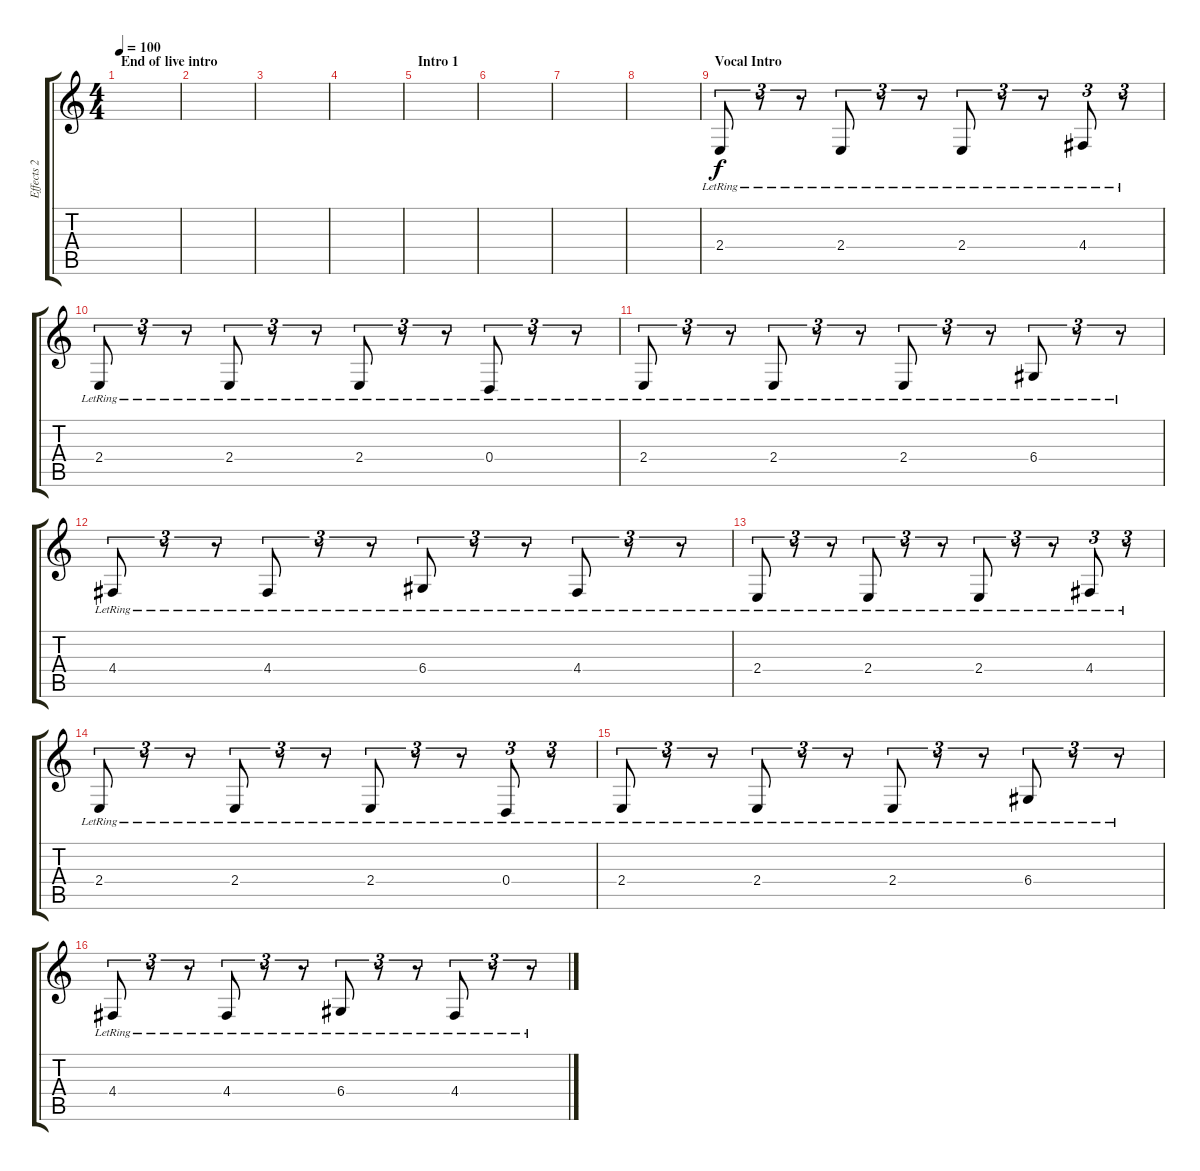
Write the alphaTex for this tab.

\track ("Effects 2" "Effects 2") {instrument choiraahs}
\staff {score tabs}
\tuning (E4 B3 G3 D3 A2 E2) {hide}
\ts (4 4)
\section ("" "End of live intro")
\tempo 100
\clef g2
\ks c
|
|
|
|
\section ("" "Intro 1")
|
|
|
|
\section ("" "Vocal Intro")
2.4{lr}.8{tu (3 2)} r.8{tu (3 2)} r.8{tu (3 2)} 2.4{lr}.8{tu (3 2)} r.8{tu (3 2)} r.8{tu (3 2)} 2.4{lr}.8{tu (3 2)} r.8{tu (3 2)} r.8{tu (3 2)} 4.4{lr}.8{tu (3 2)} r.8{tu (3 2)} |
2.4{lr}.8{tu (3 2)} r.8{tu (3 2)} r.8{tu (3 2)} 2.4{lr}.8{tu (3 2)} r.8{tu (3 2)} r.8{tu (3 2)} 2.4{lr}.8{tu (3 2)} r.8{tu (3 2)} r.8{tu (3 2)} 0.4{lr}.8{tu (3 2)} r.8{tu (3 2)} r.8{tu (3 2)} |
2.4{lr}.8{tu (3 2)} r.8{tu (3 2)} r.8{tu (3 2)} 2.4{lr}.8{tu (3 2)} r.8{tu (3 2)} r.8{tu (3 2)} 2.4{lr}.8{tu (3 2)} r.8{tu (3 2)} r.8{tu (3 2)} 6.4{lr}.8{tu (3 2)} r.8{tu (3 2)} r.8{tu (3 2)} |
4.4{lr}.8{tu (3 2)} r.8{tu (3 2)} r.8{tu (3 2)} 4.4{lr}.8{tu (3 2)} r.8{tu (3 2)} r.8{tu (3 2)} 6.4{lr}.8{tu (3 2)} r.8{tu (3 2)} r.8{tu (3 2)} 4.4{lr}.8{tu (3 2)} r.8{tu (3 2)} r.8{tu (3 2)} |
2.4{lr}.8{tu (3 2)} r.8{tu (3 2)} r.8{tu (3 2)} 2.4{lr}.8{tu (3 2)} r.8{tu (3 2)} r.8{tu (3 2)} 2.4{lr}.8{tu (3 2)} r.8{tu (3 2)} r.8{tu (3 2)} 4.4{lr}.8{tu (3 2)} r.8{tu (3 2)} |
2.4{lr}.8{tu (3 2)} r.8{tu (3 2)} r.8{tu (3 2)} 2.4{lr}.8{tu (3 2)} r.8{tu (3 2)} r.8{tu (3 2)} 2.4{lr}.8{tu (3 2)} r.8{tu (3 2)} r.8{tu (3 2)} 0.4{lr}.8{tu (3 2)} r.8{tu (3 2)} |
2.4{lr}.8{tu (3 2)} r.8{tu (3 2)} r.8{tu (3 2)} 2.4{lr}.8{tu (3 2)} r.8{tu (3 2)} r.8{tu (3 2)} 2.4{lr}.8{tu (3 2)} r.8{tu (3 2)} r.8{tu (3 2)} 6.4{lr}.8{tu (3 2)} r.8{tu (3 2)} r.8{tu (3 2)} |
4.4{lr}.8{tu (3 2)} r.8{tu (3 2)} r.8{tu (3 2)} 4.4{lr}.8{tu (3 2)} r.8{tu (3 2)} r.8{tu (3 2)} 6.4{lr}.8{tu (3 2)} r.8{tu (3 2)} r.8{tu (3 2)} 4.4{lr}.8{tu (3 2)} r.8{tu (3 2)} r.8{tu (3 2)}
